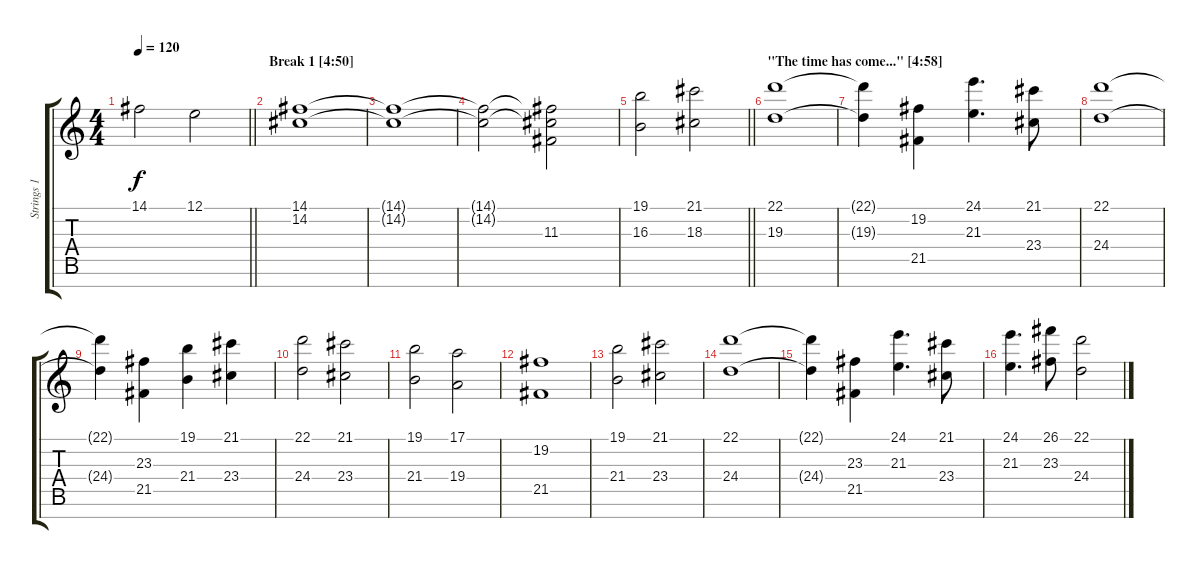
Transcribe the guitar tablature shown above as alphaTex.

\track ("Strings 1" "Strings 1") {instrument stringensemble1}
\staff {score tabs}
\tuning (E4 B3 G3 D3 A2 E2 B1) {hide}
\ts (4 4)
\tempo 120
\clef g2
\barLineRight lightlight
\ks c
14.1.2{dy f} 12.1.2 |
\section ("" "Break 1 [4:50]")
(14.1 14.2).1{volume 10} |
(14.1{t} 14.2{t}).1 |
(14.1{t} 14.2{t}).2 (14.1{t} 14.2{t} 11.3).2 |
\barLineRight lightlight
(19.1 16.3).2 (21.1 18.3).2 |
\section ("" "\"The time has come...\" [4:58]")
(22.1 19.3).1 |
(22.1{t} 19.3{t}).4 (19.2 21.5).4 (24.1 21.3).4{d} (21.1 23.4).8 |
(22.1 24.4).1 |
(22.1{t} 24.4{t}).4 (23.3 21.5).4 (19.1 21.4).4 (21.1 23.4).4 |
(22.1 24.4).2 (21.1 23.4).2 |
(19.1 21.4).2 (17.1 19.4).2 |
(19.2 21.5).1 |
(19.1 21.4).2 (21.1 23.4).2 |
(22.1 24.4).1 |
(22.1{t} 24.4{t}).4 (23.3 21.5).4 (24.1 21.3).4{d} (21.1 23.4).8 |
(24.1 21.3).4{d} (26.1 23.3).8 (22.1 24.4).2
